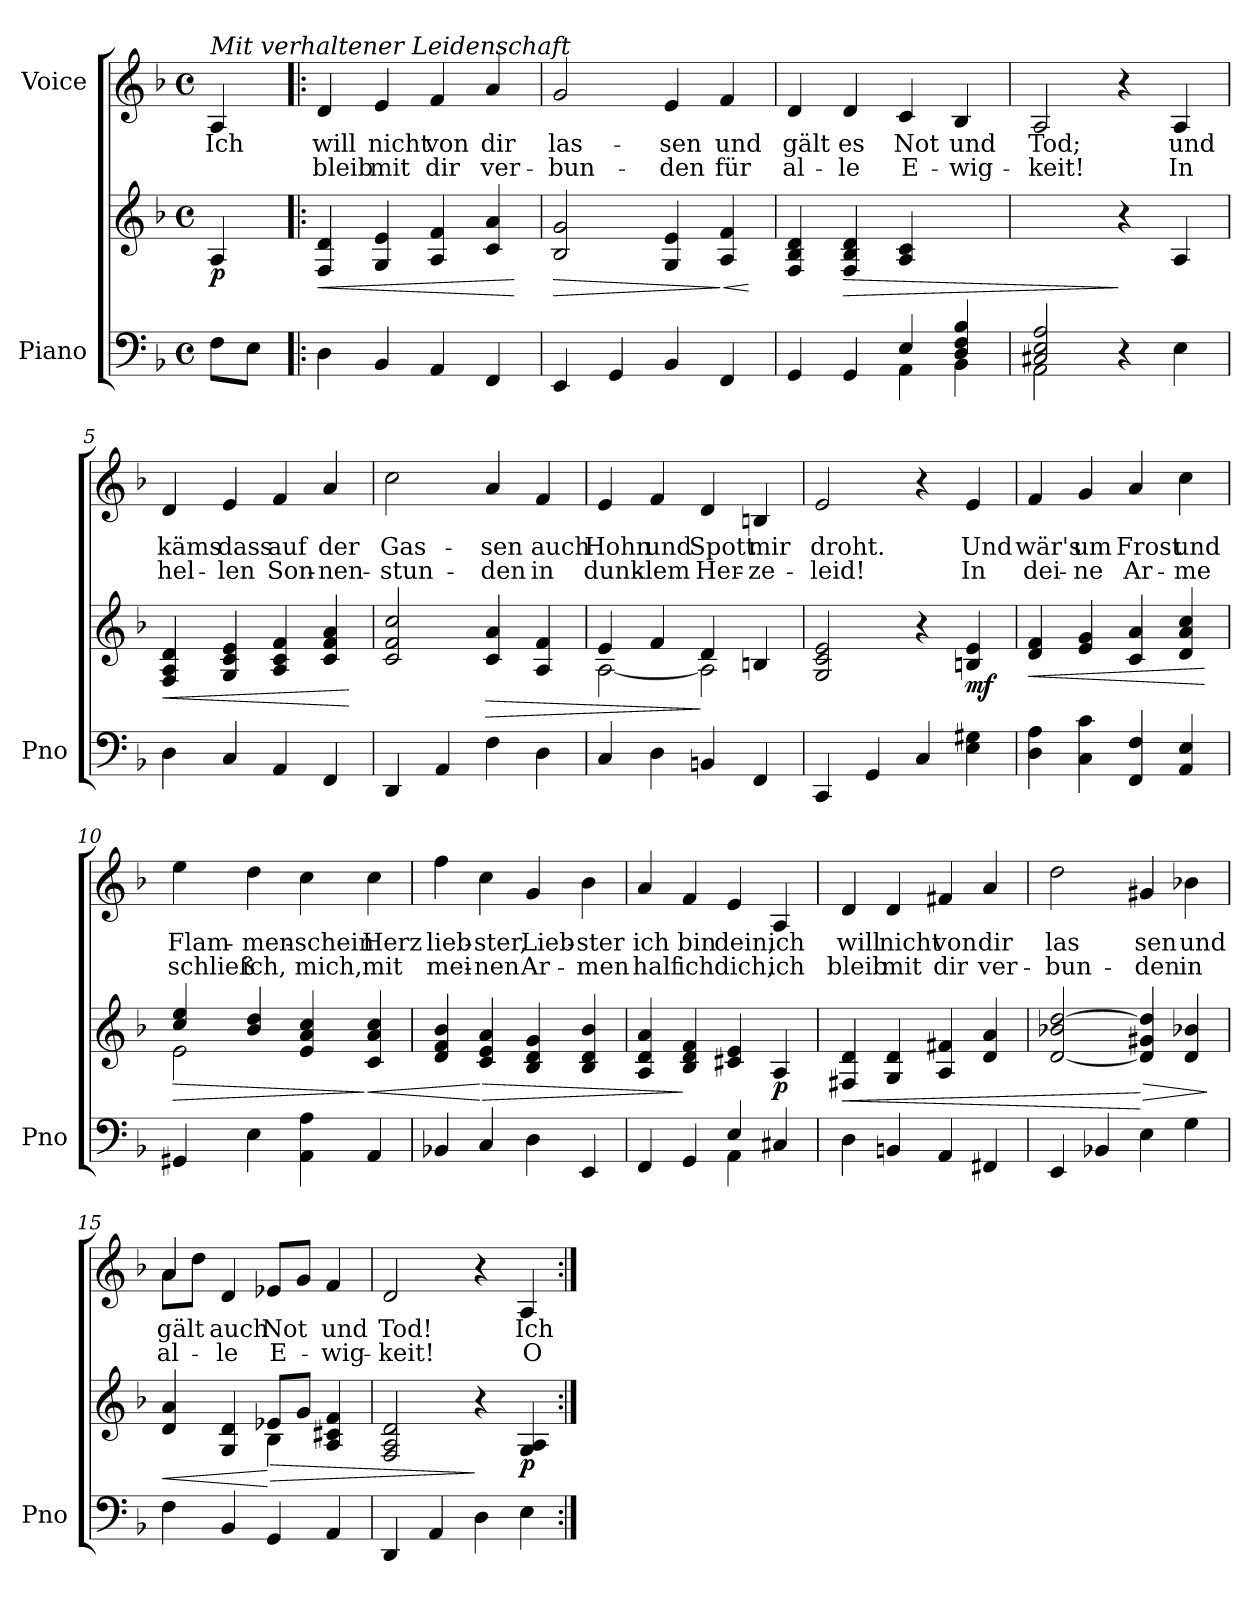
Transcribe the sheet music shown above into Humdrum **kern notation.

**kern	**kern	**dynam	**kern	**text	**text
*part2	*part2	*part2	*part1	*part1	*part1
*staff3	*staff2	*staff2/3	*staff1	*staff1	*staff1
*I"Piano	*	*	*I"Voice	*	*
*I'Pno	*	*	*	*	*
*clefF4	*clefG2	*	*clefG2	*	*
*k[b-]	*k[b-]	*	*k[b-]	*	*
*M4/4	*M4/4	*	*M4/4	*	*
*met(c)	*met(c)	*	*met(c)	*	*
=	=	=	=	=	=
!	!	!	!LO:TX:a:i:t=Mit verhaltener Leidenschaft	!	!
!	!	!LO:DY:b	!	!LO:LY:b	!
8F\L	4A/	p	4A/	Ich	.
8E\J	.	.	.	.	.
=1!|:	=1!|:	=1!|:	=1!|:	=1!|:	=1!|:
!	!	!LO:HP:b	!	!LO:LY:b	!LO:LY:b
4D\	4F/ 4d/	<	4d/	will	bleib
!	!	!	!	!LO:LY:b	!LO:LY:b
4BB-/	4G/ 4e/	.	4e/	nicht	mit
!	!	!	!	!LO:LY:b	!LO:LY:b
4AA/	4A/ 4f/	.	4f/	von	dir
!	!	!	!	!LO:LY:b	!LO:LY:b
4FF/	4c/ 4a/	.	4a/	dir	ver-
.	.	[	.	.	.
=2	=2	=2	=2	=2	=2
!	!	!LO:HP:b	!	!LO:LY:b	!LO:LY:b
4EE/	2B-/ 2g/	>	2g/	las-	-bun-
4GG/	.	.	.	.	.
!	!	!	!	!LO:LY:b	!LO:LY:b
4BB-/	4G/ 4e/	.	4e/	-sen	-den
!	!	!LO:HP:n=1:b	!	!LO:LY:b	!LO:LY:b
4FF/	4A/ 4f/	] <	4f/	und	für
.	.	[	.	.	.
=3	=3	=3	=3	=3	=3
*^	*	*	*	*	*
!	!	!	!	!	!LO:LY:b	!LO:LY:b
4GG/	2rAyy	4F/ 4B-/ 4d/	.	4d/	gält	al-
!	!	!	!LO:HP:b	!	!LO:LY:b	!LO:LY:b
4GG/	.	4F/ 4B-/ 4d/	>	4d/	es	-le
!	!	!	!	!	!LO:LY:b	!LO:LY:b
4E/	4AA\	4A/ 4c/	.	4c/	Not	E-
!	!	!	!	!	!LO:LY:b	!LO:LY:b
4D/ 4F/ 4B-/	4BB-\	4ryy	.	4B-/	und	-wig-
=4	=4	=4	=4	=4	=4	=4
!	!	!	!	!	!LO:LY:b	!LO:LY:b
2C#X/ 2E/ 2A/	2AA\	2ryy	.	2A/	Tod;	-keit!
2ryy	4r	4r	]	4r	.	.
!	!	!	!	!	!LO:LY:b	!LO:LY:b
.	4E\	4A/	.	4A/	und	In
=5	=5	=5	=5	=5	=5	=5
!	!	!	!LO:HP:b	!	!LO:LY:b	!LO:LY:b
*v	*v	*	*	*	*	*
4D\	4F/ 4A/ 4d/	<	4d/	käms	hel-
!	!	!	!	!LO:LY:b	!LO:LY:b
4C/	4G/ 4c/ 4e/	.	4e/	dass	-len
!	!	!	!	!LO:LY:b	!LO:LY:b
4AA/	4A/ 4c/ 4f/	.	4f/	auf	Son-
!	!	!	!	!LO:LY:b	!LO:LY:b
4FF/	4c/ 4f/ 4a/	.	4a/	der	-nen-
.	.	[	.	.	.
=6	=6	=6	=6	=6	=6
!	!	!	!	!LO:LY:b	!LO:LY:b
4DD/	2c/ 2f/ 2cc/	.	2cc\	Gas-	-stun-
4AA/	.	.	.	.	.
!	!	!LO:HP:b	!	!LO:LY:b	!LO:LY:b
4F\	4c/ 4a/	>	4a/	-sen	-den
!	!	!	!	!LO:LY:b	!LO:LY:b
4D\	4A/ 4f/	.	4f/	auch	in
!!LO:LB:g=z
=7	=7	=7	=7	=7	=7
*	*^	*	*	*	*
!	!	!	!	!	!LO:LY:b	!LO:LY:b
4C/	4e/	[2A\	.	4e/	Hohn	dunk-
!	!	!	!	!	!LO:LY:b	!LO:LY:b
4D\	4f/	.	.	4f/	und	-lem
!	!	!	!	!	!LO:LY:b	!LO:LY:b
4BBn/	4d/	2A\]	]	4d/	Spott	Her-
!	!	!	!	!	!LO:LY:b	!LO:LY:b
4FF/	4Bn/	.	.	4Bn/	mir	-ze-
*	*v	*v	*	*	*	*
=8	=8	=8	=8	=8	=8
!	!	!	!	!LO:LY:b	!LO:LY:b
4CC/	2G/ 2c/ 2e/	.	2e/	droht.	-leid!
4GG/	.	.	.	.	.
4C/	4r	.	4r	.	.
!	!	!LO:DY:b	!	!LO:LY:b	!LO:LY:b
4E\ 4G#X\	4Bn/ 4e/	mf	4e/	Und	In
=9	=9	=9	=9	=9	=9
!	!	!LO:HP:b	!	!LO:LY:b	!LO:LY:b
4D\ 4A\	4d/ 4f/	<	4f/	wär's	dei-
!	!	!	!	!LO:LY:b	!LO:LY:b
4C\ 4c\	4e/ 4g/	.	4g/	um	-ne
!	!	!	!	!LO:LY:b	!LO:LY:b
4FF/ 4F/	4c/ 4a/	.	4a/	Frost	Ar-
!	!	!	!	!LO:LY:b	!LO:LY:b
4AA/ 4E/	4d/ 4a/ 4cc/	.	4cc\	und	-me
.	.	[	.	.	.
=10	=10	=10	=10	=10	=10
!	!	!LO:HP:b	!	!LO:LY:b	!LO:LY:b
*	*^	*	*	*	*
4GG#X/	4cc/ 4ee/	2e\	>	4ee\	Flam-	schließ
!	!	!	!	!	!LO:LY:b	!LO:LY:b
4E\	4b-/ 4dd/	.	.	4dd\	-men-	ich,
!	!	!	!	!	!LO:LY:b	!LO:LY:b
4AA\ 4A\	4e/ 4a/ 4cc/	2ryy	.	4cc\	-schein	mich,
!	!	!	!LO:HP:n=1:b	!	!LO:LY:b	!LO:LY:b
4AA/	4c/ 4a/ 4cc/	.	] <	4cc\	Herz	mit
*	*v	*v	*	*	*	*
=11	=11	=11	=11	=11	=11
!	!	!	!	!LO:LY:b	!LO:LY:b
4BB-X/	4d/ 4f/ 4b-/	.	4ff\	lieb-	mei-
!	!	!LO:HP:n=1:b	!	!LO:LY:b	!LO:LY:b
4C/	4c/ 4e/ 4a/	[ >	4cc\	-ster,	-nen
!	!	!	!	!LO:LY:b	!LO:LY:b
4D\	4B-/ 4d/ 4g/	.	4g/	Lieb-	Ar-
!	!	!	!	!LO:LY:b	!LO:LY:b
4EE/	4B-/ 4d/ 4b-/	.	4b-\	-ster	-men
=12	=12	=12	=12	=12	=12
*^	*	*	*	*	*
!	!	!	!	!	!LO:LY:b	!LO:LY:b
4FF/	2ryy	4A/ 4d/ 4a/	.	4a/	ich	half
!	!	!	!	!	!LO:LY:b	!LO:LY:b
4GG/	.	4B-/ 4d/ 4f/	]	4f/	bin	ich
!	!	!	!	!	!LO:LY:b	!LO:LY:b
4E/	4AA\	4c#X/ 4e/	.	4e/	dein,	dich,
!	!	!	!LO:DY:b	!	!LO:LY:b	!LO:LY:b
4C#X/	4ryy	4A/	p	4A/	ich	ich
=13	=13	=13	=13	=13	=13	=13
!	!	!	!LO:HP:b	!	!LO:LY:b	!LO:LY:b
*v	*v	*	*	*	*	*
4D\	4F#X/ 4d/	<	4d/	will	bleib
!	!	!	!	!LO:LY:b	!LO:LY:b
4BBn/	4G/ 4d/	.	4d/	nicht	mit
!	!	!	!	!LO:LY:b	!LO:LY:b
4AA/	4A/ 4f#X/	.	4f#X/	von	dir
!	!	!	!	!LO:LY:b	!LO:LY:b
4FF#X/	4d/ 4a/	.	4a/	dir	ver-
!!LO:LB:g=z
=14	=14	=14	=14	=14	=14
!	!	!	!	!LO:LY:b	!LO:LY:b
4EE/	[2d/ 2b-X/ [2dd/	.	2dd\	las	-bun-
4BB-X/	.	.	.	.	.
!	!	!LO:HP:n=1:b	!	!LO:LY:b	!LO:LY:b
4E\	4d/] 4g#X/ 4dd/]	[ >	4g#X/	sen	-den
!	!	!	!	!LO:LY:b	!LO:LY:b
4G\	4d/ 4b-X/	.	4b-X\	und	in
.	.	]	.	.	.
=15	=15	=15	=15	=15	=15
!	!	!LO:HP:b	!	!LO:LY:b	!LO:LY:b
*	*^	*	*^	*	*
4F\	4d/ 4a/	2ryy	<	4a/	8a\L	gält	al-
.	.	.	.	.	8dd\J	.	.
!	!	!	!	!	!	!LO:LY:b	!LO:LY:b
4BB-/	4G/ 4d/	.	.	4d/	4rffyy	auch	-le
!	!	!	!LO:HP:n=1:b	!	!	!LO:LY:b	!LO:LY:b
4GG/	8e-X/L	4B-\	[ >	8e-X/L	2rffyy	Not	E-
.	8g/J	.	.	8g/J	.	.	.
!	!	!	!	!	!	!LO:LY:b	!LO:LY:b
4AA/	4A/ 4c#X/ 4f/	4raayy	.	4f/	.	und	-wig-
*	*	*	*	*v	*v	*	*
=16	=16	=16	=16	=16	=16	=16
!	!	!	!	!	!LO:LY:b	!LO:LY:b
*	*v	*v	*	*	*	*
4DD/	2F/ 2A/ 2d/	.	2d/	Tod!	-keit!
4AA/	.	.	.	.	.
4D\	4r	]	4r	.	.
!	!	!LO:DY:b	!	!LO:LY:b	!LO:LY:b
4E\	4G/ 4A/	p	4A/	Ich	O
=:|!	=:|!	=:|!	=:|!	=:|!	=:|!
*-	*-	*-	*-	*-	*-
